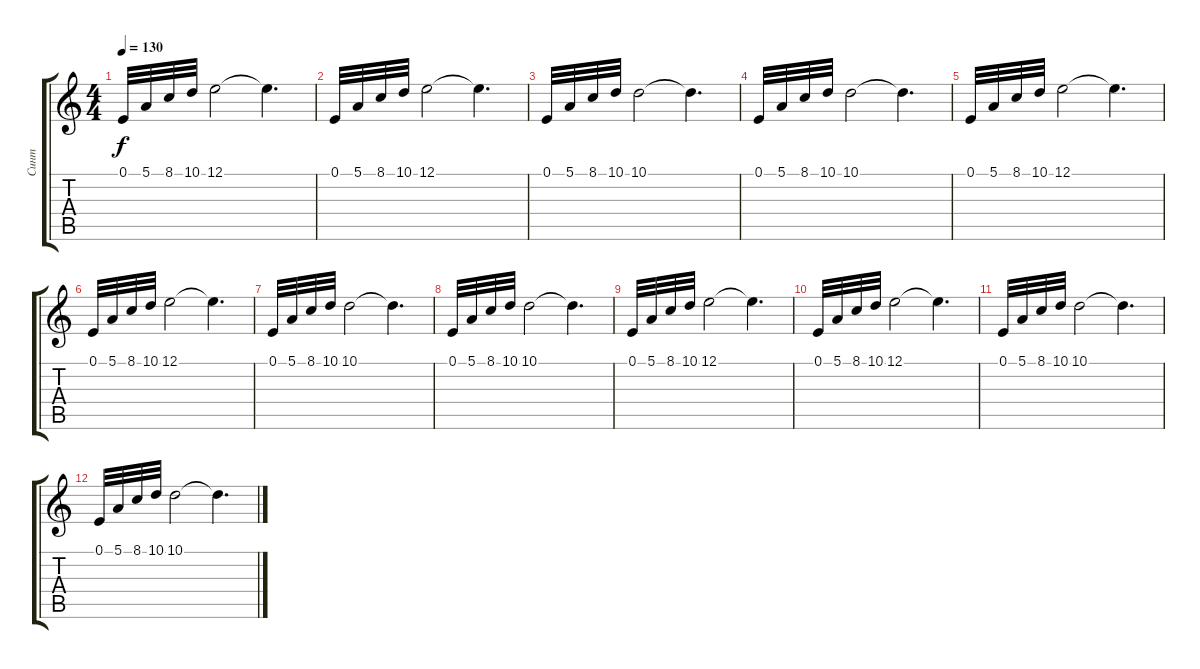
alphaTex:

\track ("Синт" "Синт") {instrument synthstrings2}
\staff {score tabs}
\tuning (E4 B3 G3 D3 A2 E2) {hide}
\ts (4 4)
\tempo 130
\clef g2
\ks c
0.1.32{dy f} 5.1.32 8.1.32 10.1.32 12.1.2 12.1{t}.4{d} |
0.1.32 5.1.32 8.1.32 10.1.32 12.1.2 12.1{t}.4{d} |
0.1.32 5.1.32 8.1.32 10.1.32 10.1.2 10.1{t}.4{d} |
0.1.32 5.1.32 8.1.32 10.1.32 10.1.2 10.1{t}.4{d} |
0.1.32 5.1.32 8.1.32 10.1.32 12.1.2 12.1{t}.4{d} |
0.1.32 5.1.32 8.1.32 10.1.32 12.1.2 12.1{t}.4{d} |
0.1.32 5.1.32 8.1.32 10.1.32 10.1.2 10.1{t}.4{d} |
0.1.32 5.1.32 8.1.32 10.1.32 10.1.2 10.1{t}.4{d} |
0.1.32 5.1.32 8.1.32 10.1.32 12.1.2 12.1{t}.4{d} |
0.1.32 5.1.32 8.1.32 10.1.32 12.1.2 12.1{t}.4{d} |
0.1.32 5.1.32 8.1.32 10.1.32 10.1.2 10.1{t}.4{d} |
0.1.32 5.1.32 8.1.32 10.1.32 10.1.2 10.1{t}.4{d}
